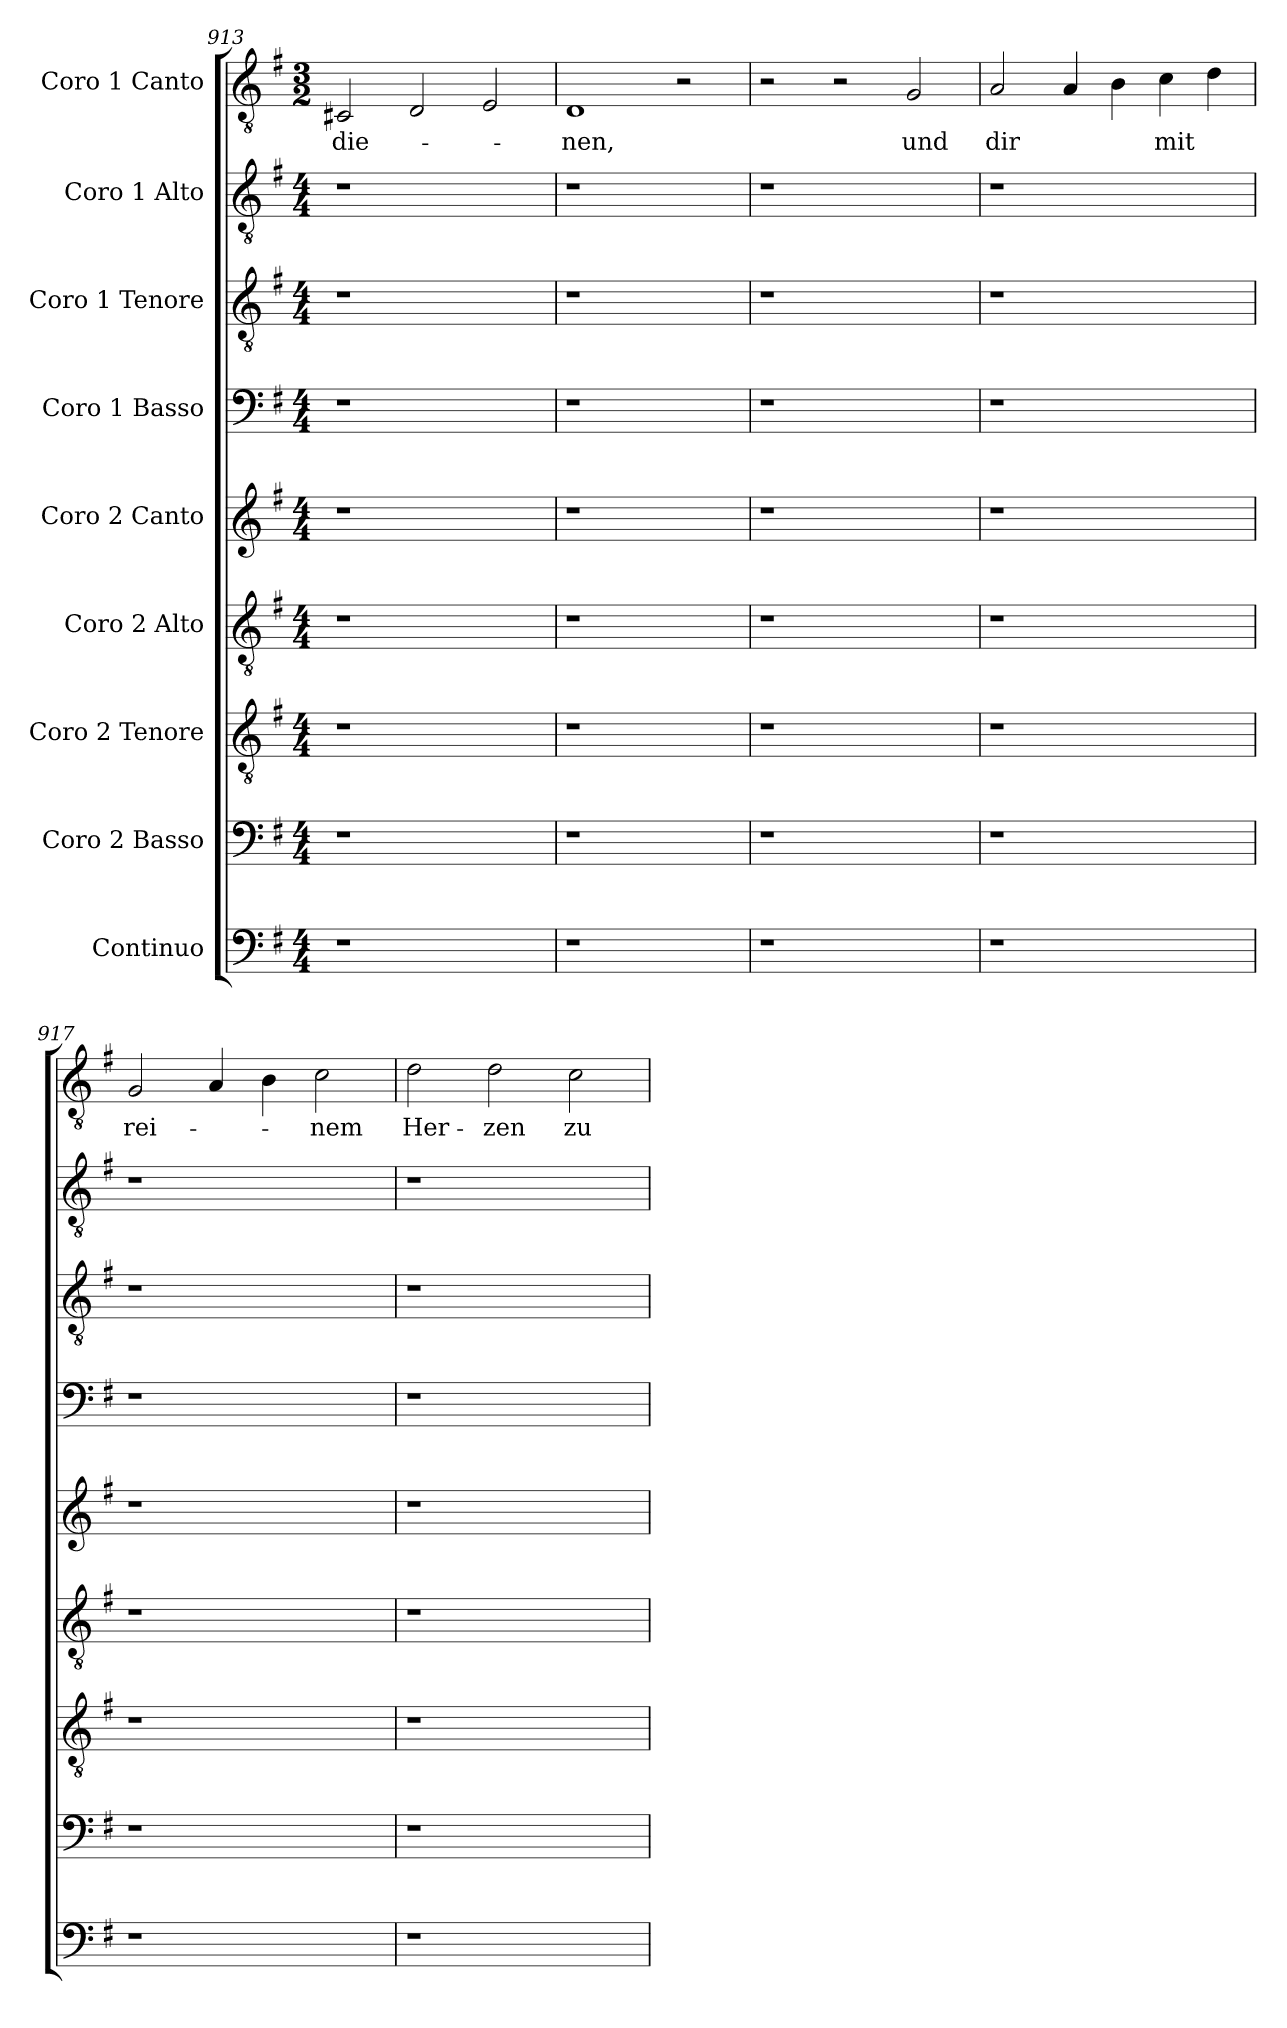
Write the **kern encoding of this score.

**kern	**kern	**kern	**kern	**kern	**kern	**kern	**kern	**kern	**text
*part9	*part8	*part7	*part6	*part5	*part4	*part3	*part2	*part1	*part1
*staff9	*staff8	*staff7	*staff6	*staff5	*staff4	*staff3	*staff2	*staff1	*staff1
*I"Continuo	*I"Coro 2  Basso	*I"Coro 2  Tenore	*I"Coro 2  Alto	*I"Coro 2  Canto	*I"Coro 1  Basso	*I"Coro 1  Tenore	*I"Coro 1  Alto	*I"Coro 1  Canto	*
*clefF4	*clefF4	*clefGv2	*clefGv2	*clefG2	*clefF4	*clefGv2	*clefGv2	*clefGv2	*
*k[f#]	*k[f#]	*k[f#]	*k[f#]	*k[f#]	*k[f#]	*k[f#]	*k[f#]	*k[f#]	*
*G:	*G:	*G:	*G:	*G:	*G:	*G:	*G:	*G:	*
*M4/4	*M4/4	*M4/4	*M4/4	*M4/4	*M4/4	*M4/4	*M4/4	*M3/2	*
=913	=913	=913	=913	=913	=913	=913	=913	=913	=913
!	!	!	!	!	!	!	!	!	!LO:LY:b:cj
1r	1r	1r	1r	1r	1r	1r	1r	2C#X/	die-
.	.	.	.	.	.	.	.	2D/	.
2ryy	2ryy	2ryy	2ryy	2ryy	2ryy	2ryy	2ryy	2E/	.
=914	=914	=914	=914	=914	=914	=914	=914	=914	=914
!	!	!	!	!	!	!	!	!	!LO:LY:b:cj
1r	1r	1r	1r	1r	1r	1r	1r	1D	-nen,
2ryy	2ryy	2ryy	2ryy	2ryy	2ryy	2ryy	2ryy	2r	.
=915	=915	=915	=915	=915	=915	=915	=915	=915	=915
1r	1r	1r	1r	1r	1r	1r	1r	2r	.
.	.	.	.	.	.	.	.	2r	.
!	!	!	!	!	!	!	!	!	!LO:LY:b:cj
2ryy	2ryy	2ryy	2ryy	2ryy	2ryy	2ryy	2ryy	2G/	und
=916	=916	=916	=916	=916	=916	=916	=916	=916	=916
!	!	!	!	!	!	!	!	!	!LO:LY:b:cj
1r	1r	1r	1r	1r	1r	1r	1r	2A/	dir
.	.	.	.	.	.	.	.	4A/	.
.	.	.	.	.	.	.	.	4B\	.
!	!	!	!	!	!	!	!	!	!LO:LY:b:cj
2ryy	2ryy	2ryy	2ryy	2ryy	2ryy	2ryy	2ryy	4c\	mit
.	.	.	.	.	.	.	.	4d\	.
=917	=917	=917	=917	=917	=917	=917	=917	=917	=917
!	!	!	!	!	!	!	!	!	!LO:LY:b:cj
1r	1r	1r	1r	1r	1r	1r	1r	2G/	rei-
.	.	.	.	.	.	.	.	4A/	.
.	.	.	.	.	.	.	.	4B\	.
!	!	!	!	!	!	!	!	!	!LO:LY:b:cj
2ryy	2ryy	2ryy	2ryy	2ryy	2ryy	2ryy	2ryy	2c\	-nem
!!LO:LB:g=z
=918	=918	=918	=918	=918	=918	=918	=918	=918	=918
!	!	!	!	!	!	!	!	!	!LO:LY:b:cj
1r	1r	1r	1r	1r	1r	1r	1r	2d\	Her-
!	!	!	!	!	!	!	!	!	!LO:LY:b:cj
.	.	.	.	.	.	.	.	2d\	-zen
!	!	!	!	!	!	!	!	!	!LO:LY:b:cj
2ryy	2ryy	2ryy	2ryy	2ryy	2ryy	2ryy	2ryy	2c\	zu
=	=	=	=	=	=	=	=	=	=
*-	*-	*-	*-	*-	*-	*-	*-	*-	*-
